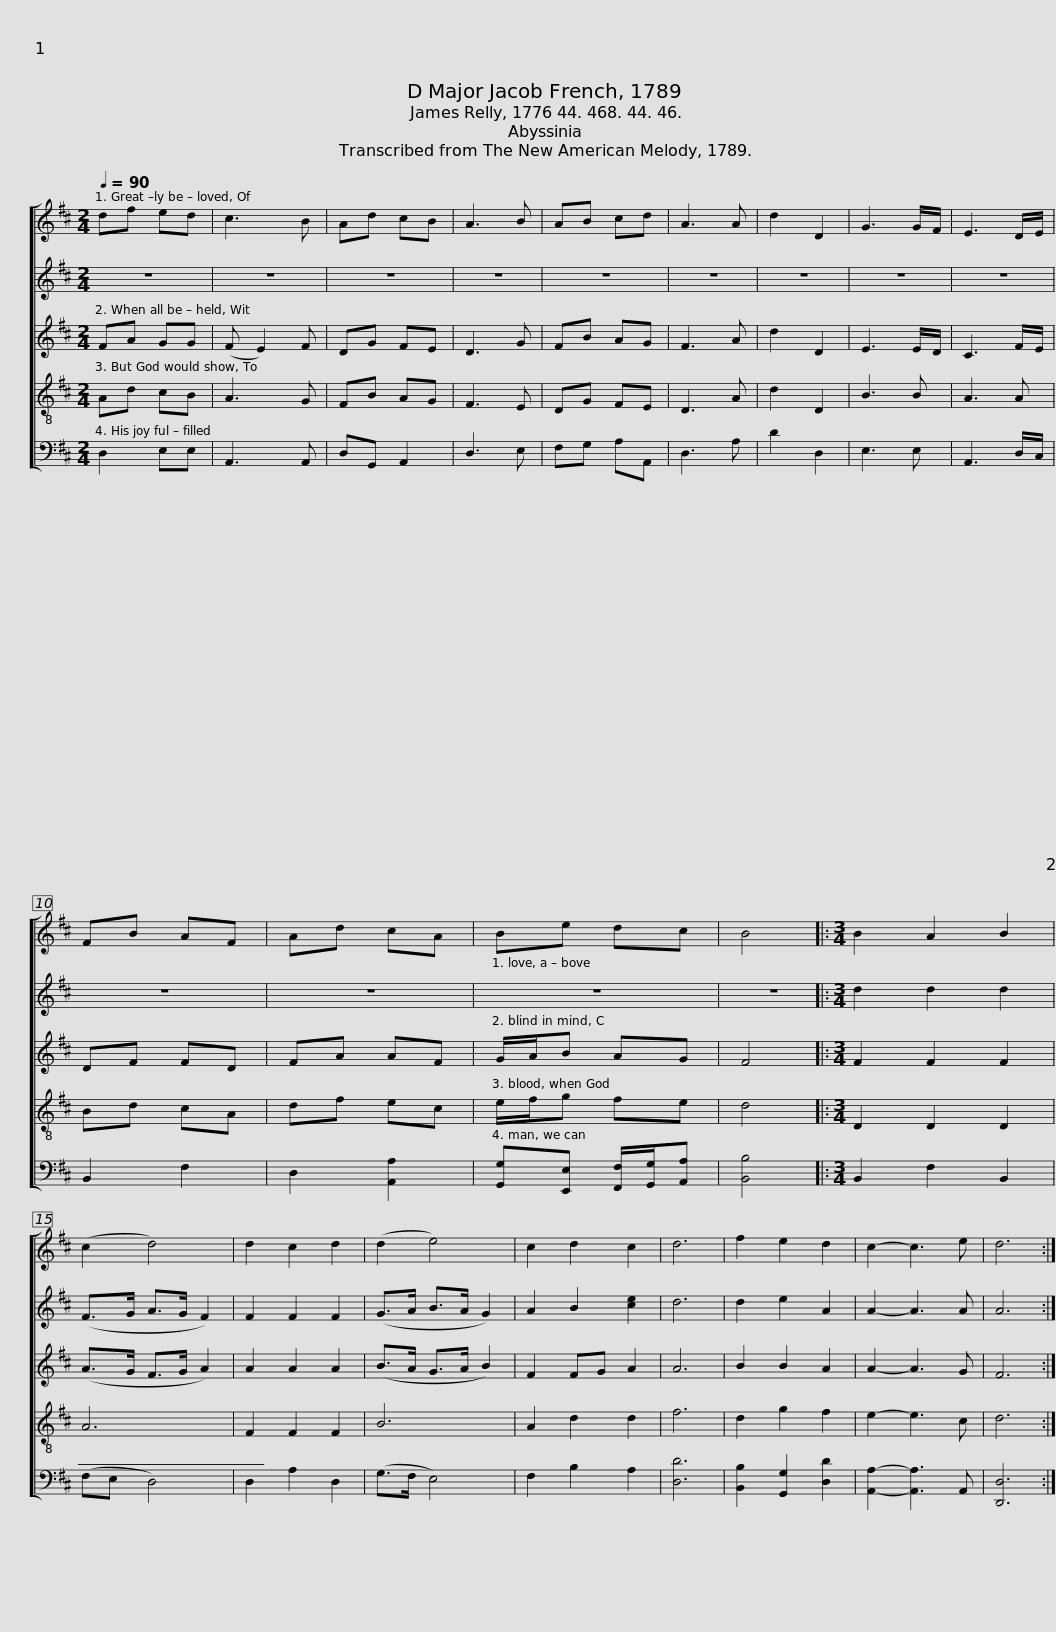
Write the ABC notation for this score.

X:1
%%score [ 1 2 3 4 5 ]
L:1/8
Q:1/4=90
M:2/4
I:linebreak $
K:D
V:1 treble
V:2 treble
V:3 treble
V:4 treble-8
V:5 bass
V:1
 df ed | c3 B | Ad cB | A3 B | AB cd | %5
 A3 A | d2 D2 | G3 G/F/ | E3 D/E/ | FB AF | %10
 Ad cA |$ Be dc | B4 |:[M:3/4] B2 A2 B2 | (c2 d4) | %15
 d2 c2 d2 | (d2 e4) | c2 d2 c2 | d6 | f2 e2 d2 | %20
 c2- c3 e |$ d6 :| %22
V:2
 z4 | z4 | z4 | z4 | z4 | %5
 z4 | z4 | z4 | z4 | z4 | %10
 z4 |$ z4 | z4 |:[M:3/4] d2 d2 d2 | (F>G A>G F2) | %15
 F2 F2 F2 | (G>A B>A G2) | A2 B2 [ce]2 | d6 | d2 e2 A2 | %20
 A2- A3 A |$ A6 :| %22
V:3
 FA GG | (F E2) F | DG FE | D3 G | FB AG | %5
 F3 A | d2 D2 | E3 E/D/ | C3 F/E/ | DF FD | %10
 FA AF |$ G/A/B AG | F4 |:[M:3/4] F2 F2 F2 | (A>G F>G A2) | %15
 A2 A2 A2 | (B>A G>A B2) | F2 FG A2 | A6 | B2 B2 A2 | %20
 A2- A3 G |$ F6 :| %22
V:4
 Ad cB | A3 G | FB AG | F3 E | DG FE | %5
 D3 A | d2 D2 | B3 B | A3 A | Bd cA | %10
 df ec |$ e/f/g fe | d4 |:[M:3/4] D2 D2 D2 | A6 | %15
 F2 F2 F2 | B6 | A2 d2 d2 | f6 | d2 g2 f2 | %20
 e2- e3 c |$ d6 :| %22
V:5
 D,2 E,E, | A,,3 A,, | D,G,, A,,2 | D,3 E, | F,G, A,A,, | %5
 D,3 A, | D2 D,2 | E,3 E, | A,,3 D,/C,/ | B,,2 F,2 | %10
 D,2 [A,,A,]2 |$ [G,,G,][E,,E,] [F,,F,]/[G,,G,]/[A,,A,] | [B,,B,]4 |:[M:3/4] B,,2 F,2 B,,2 | (F,E, D,4) | %15
 D,2 A,2 D,2 | (G,>F, E,4) | F,2 B,2 A,2 | [D,D]6 | [B,,B,]2 [G,,G,]2 [D,D]2 | %20
 [A,,A,]2- [A,,A,]3 A,, |$ [D,,D,]6 :| %22
